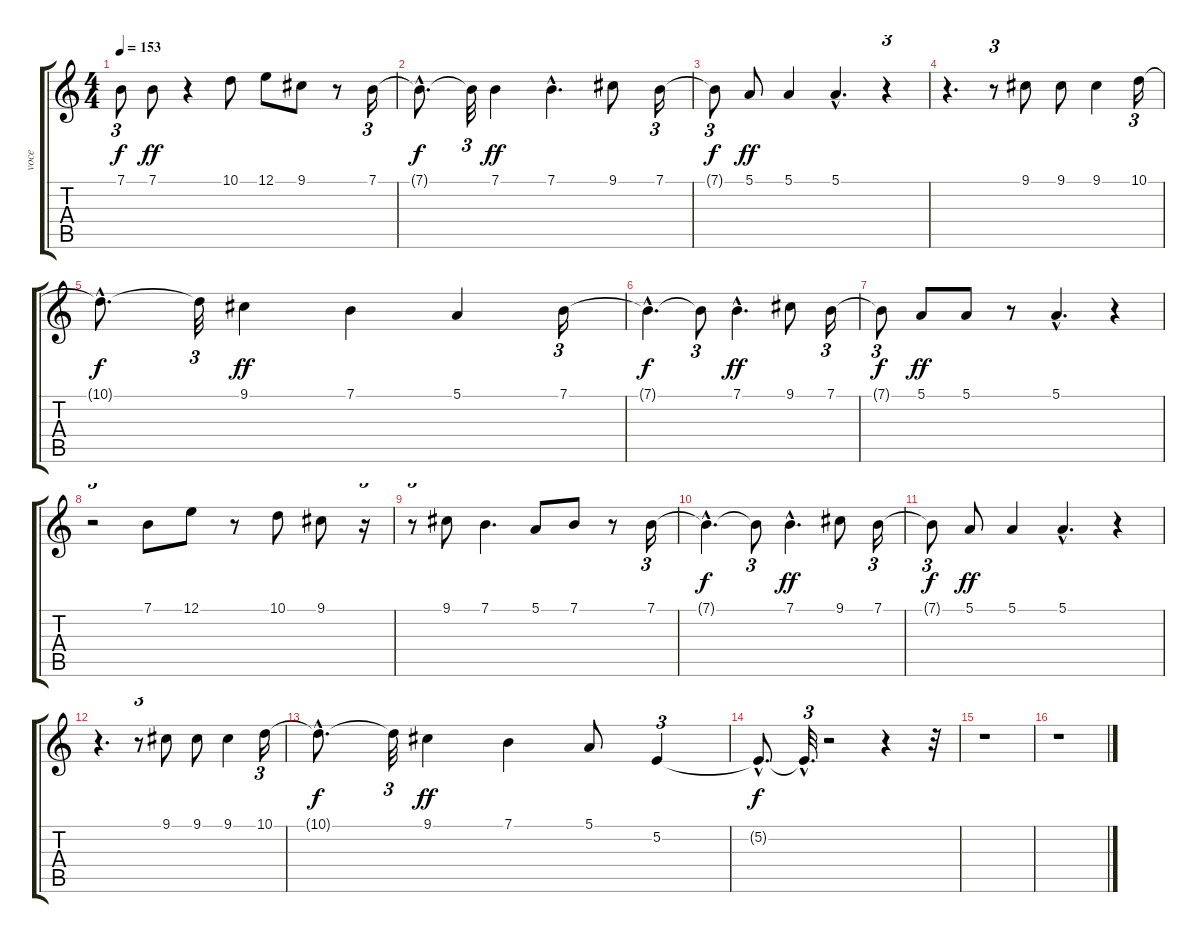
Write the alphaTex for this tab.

\track ("voce" "voce") {instrument lead2sawtooth}
\staff {score tabs}
\tuning (E4 B3 G3 D3 A2 E2) {hide}
\ts (4 4)
\tempo 153
\clef g2
\ks c
7.1{t}.8{tu (3 2) dy f} 7.1.8{dy ff} r.4 10.1.8 12.1.8 9.1.8 r.8 7.1.16{tu (3 2)} |
7.1{hac t}.8{d dy f} 7.1{t}.32{tu (3 2)} 7.1.4{dy ff} 7.1{hac}.4{d} 9.1.8 7.1.16{tu (3 2)} |
7.1{t}.8{tu (3 2) dy f} 5.1.8{dy ff} 5.1.4 5.1{hac}.4{d} r.4{tu (3 2)} |
r.4{d} r.8{tu (3 2)} 9.1.8 9.1.8 9.1.4 10.1.16{tu (3 2)} |
10.1{hac t}.8{d dy f} 10.1{t}.32{tu (3 2)} 9.1.4{dy ff} 7.1.4 5.1.4 7.1.16{tu (3 2)} |
7.1{hac t}.4{d dy f} 7.1{t}.8{tu (3 2)} 7.1{hac}.4{d dy ff} 9.1.8 7.1.16{tu (3 2)} |
7.1{t}.8{tu (3 2) dy f} 5.1.8{dy ff} 5.1.8 r.8 5.1{hac}.4{d} r.4{tu (3 2)} |
r.2{tu (3 2)} 7.1.8 12.1.8 r.8 10.1.8 9.1.8 r.16{tu (3 2)} |
r.8{tu (3 2)} 9.1.8 7.1.4{d} 5.1.8 7.1.8 r.8 7.1.16{tu (3 2)} |
7.1{hac t}.4{d dy f} 7.1{t}.8{tu (3 2)} 7.1{hac}.4{d dy ff} 9.1.8 7.1.16{tu (3 2)} |
7.1{t}.8{tu (3 2) dy f} 5.1.8{dy ff} 5.1.4 5.1{hac}.4{d} r.4{tu (3 2)} |
r.4{d} r.8{tu (3 2)} 9.1.8 9.1.8 9.1.4 10.1.16{tu (3 2)} |
10.1{hac t}.8{d dy f} 10.1{t}.32{tu (3 2)} 9.1.4{dy ff} 7.1.4 5.1.8 5.2.4{tu (3 2)} |
5.2{hac t}.8{d dy f} 5.2{hac t}.32{d tu (3 2)} r.2 r.4 r.32 |
r.1 |
r.1
